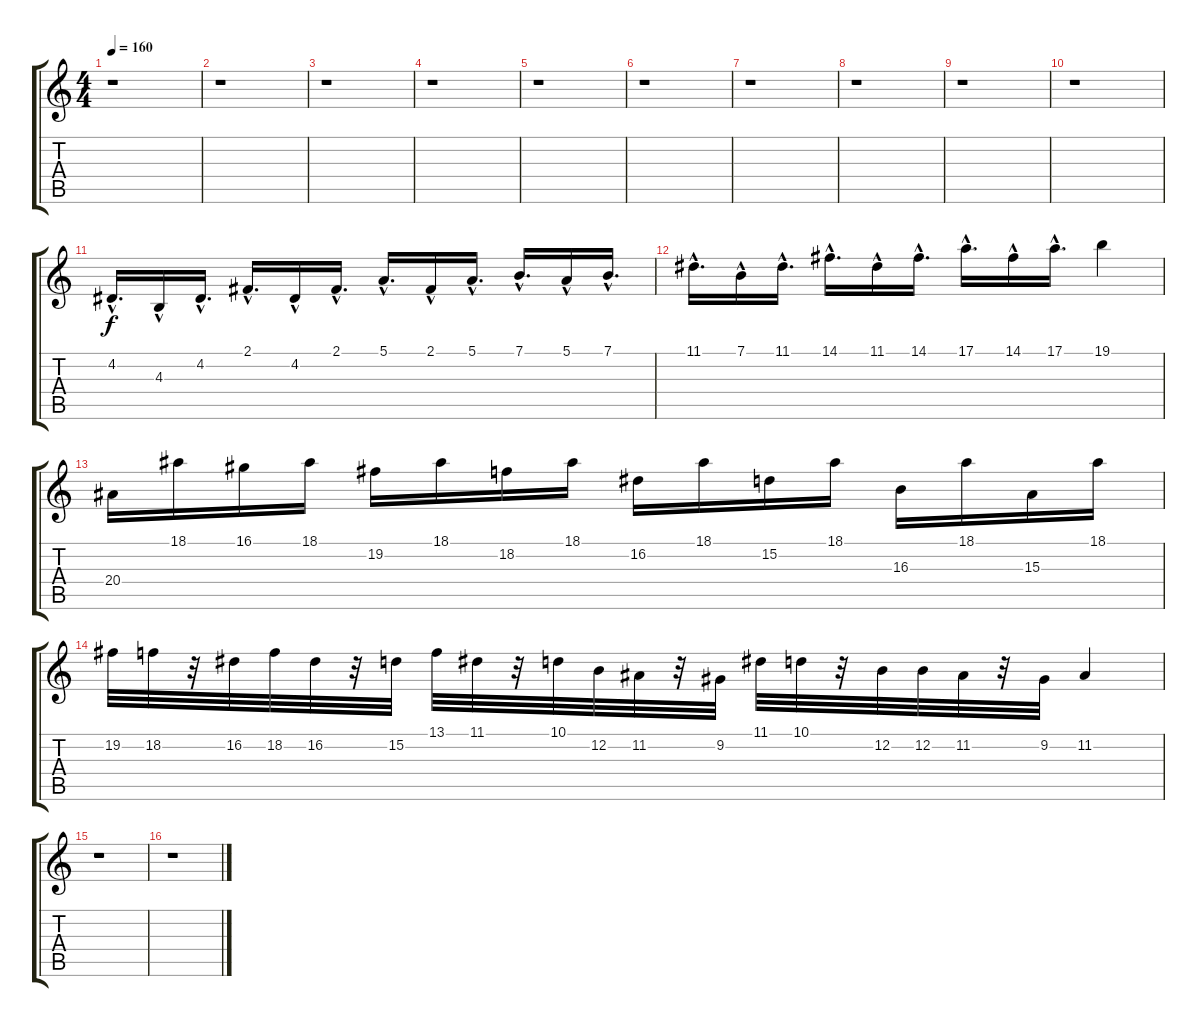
\track "" {instrument lead2sawtooth}
\staff {score tabs}
\tuning (E4 B3 G3 D3 A2 E2) {hide}
\ts (4 4)
\tempo 160
\clef g2
\ks c
r.1{dy f} |
r.1 |
r.1 |
r.1 |
r.1 |
r.1 |
r.1 |
r.1 |
r.1 |
r.1 |
4.2{hac}.16{d} 4.3{hac}.16 4.2{hac}.16{d} 2.1{hac}.16{d} 4.2{hac}.16 2.1{hac}.16{d} 5.1{hac}.16{d} 2.1{hac}.16 5.1{hac}.16{d} 7.1{hac}.16{d} 5.1{hac}.16 7.1{hac}.16{d} |
11.1{hac}.16{d} 7.1{hac}.16 11.1{hac}.16{d} 14.1{hac}.16{d} 11.1{hac}.16 14.1{hac}.16{d} 17.1{hac}.16{d} 14.1{hac}.16 17.1{hac}.16{d} 19.1.4 |
20.4.16 18.1.16 16.1.16 18.1.16 19.2.16 18.1.16 18.2.16 18.1.16 16.2.16 18.1.16 15.2.16 18.1.16 16.3.16 18.1.16 15.3.16 18.1.16 |
19.2.32 18.2.32 r.32 16.2.32 18.2.32 16.2.32 r.32 15.2.32 13.1.32 11.1.32 r.32 10.1.32 12.2.32 11.2.32 r.32 9.2.32 11.1.32 10.1.32 r.32 12.2.32 12.2.32 11.2.32 r.32 9.2.32 11.2.4 |
r.1 |
r.1
